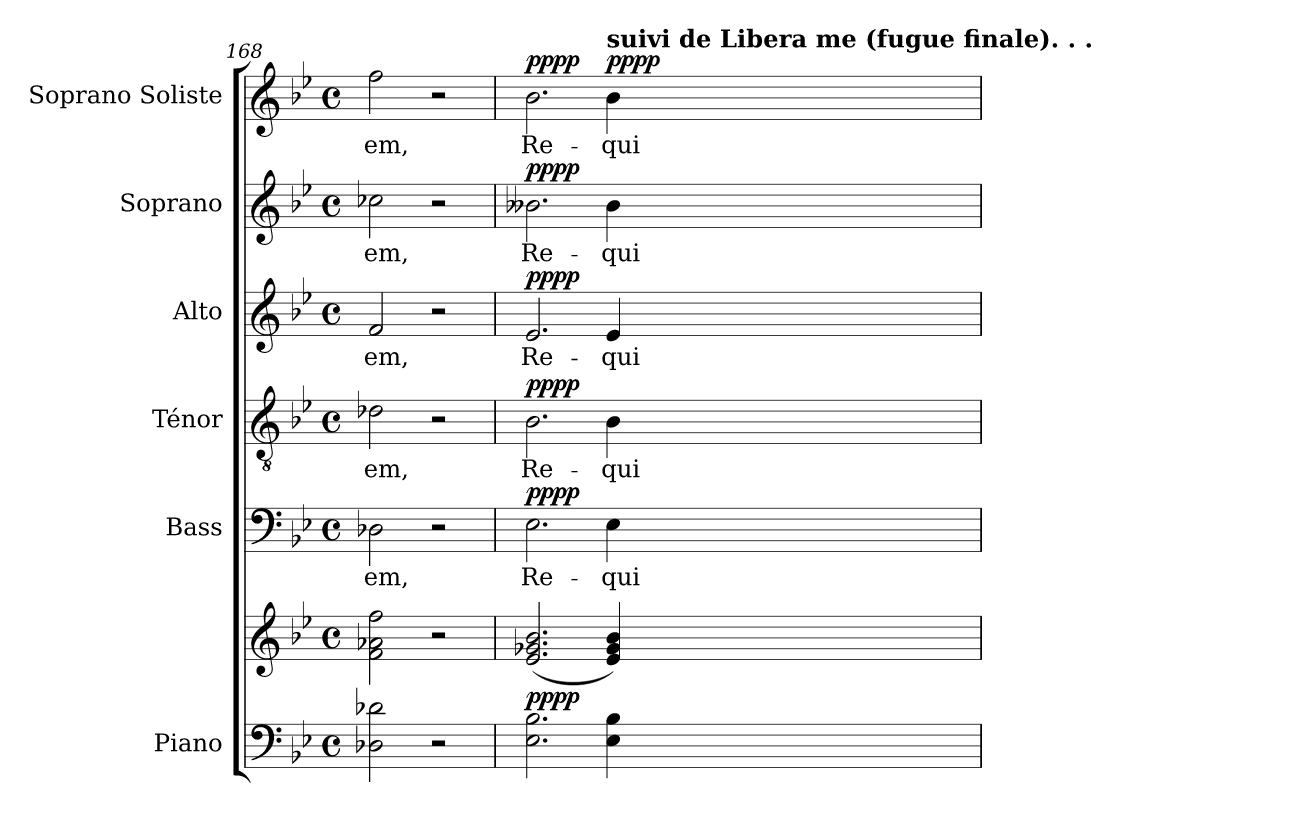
**kern	**kern	**dynam	**kern	**text	**dynam	**kern	**text	**dynam	**kern	**text	**dynam	**kern	**text	**dynam	**kern	**text	**dynam
*part6	*part6	*part6	*part5	*part5	*part5	*part4	*part4	*part4	*part3	*part3	*part3	*part2	*part2	*part2	*part1	*part1	*part1
*staff7	*staff6	*staff6/7	*staff5	*staff5	*staff5	*staff4	*staff4	*staff4	*staff3	*staff3	*staff3	*staff2	*staff2	*staff2	*staff1	*staff1	*staff1
*I"Piano	*	*	*I"Bass	*	*	*I"Ténor	*	*	*I"Alto	*	*	*I"Soprano	*	*	*I"Soprano Soliste	*	*
*I'Pno.	*	*	*I'B.	*	*	*I'T.	*	*	*I'A.	*	*	*I'S.	*	*	*	*	*
*clefF4	*clefG2	*	*clefF4	*	*	*clefGv2	*	*	*clefG2	*	*	*clefG2	*	*	*clefG2	*	*
*	*	*	*	*	*	*	*	*	*	*	*	*ITrd2c3	*	*	*	*	*
*k[b-e-]	*k[b-e-]	*	*k[b-e-]	*	*	*k[b-e-]	*	*	*k[b-e-]	*	*	*k[f#]	*	*	*k[b-e-]	*	*
*M4/4	*M4/4	*	*M4/4	*	*	*M4/4	*	*	*M4/4	*	*	*M4/4	*	*	*M4/4	*	*
*met(c)	*met(c)	*	*met(c)	*	*	*met(c)	*	*	*met(c)	*	*	*met(c)	*	*	*met(c)	*	*
=168	=168	=168	=168	=168	=168	=168	=168	=168	=168	=168	=168	=168	=168	=168	=168	=168	=168
2D-X\ 2d-X\	2f\ 2a-X\ 2ff\	.	2D-X\	-em,	.	2d-X\	-em,	.	2f/	-em,	.	2a-Xi\	-em,	.	2ff\	-em,	.
2r	2r	.	2r	.	.	2r	.	.	2r	.	.	2r	.	.	2r	.	.
=169	=169	=169	=169	=169	=169	=169	=169	=169	=169	=169	=169	=169	=169	=169	=169	=169	=169
!	!	!LO:DY:a=2	!	!	!LO:DY:a	!	!	!LO:DY:a	!	!	!LO:DY:a	!	!	!LO:DY:a	!	!	!LO:DY:a
2.E-\ 2.B-\	(>2.e-/ 2.g-X/ 2.b-/	pppp	2.E-\	Re-	pppp	2.B-\	Re-	pppp	2.e-/	Re-	pppp	2.g-Xi\	Re-	pppp	2.b-\	Re-	pppp
!	!	!	!	!	!	!	!	!	!	!	!	!	!	!	!LO:TX:a:B:t=suivi de Libera me (fugue finale). . .	!	!
!	!	!	!	!	!	!	!	!	!	!	!	!	!	!	!	!	!LO:DY:a
4E-\ 4B-\	4e-/ 4g-/ 4b-/)	.	4E-\	-qui-	.	4B-\	-qui-	.	4e-/	-qui-	.	4g-i\	-qui-	.	4b-\	-qui-	pppp
=	=	=	=	=	=	=	=	=	=	=	=	=	=	=	=	=	=
*-	*-	*-	*-	*-	*-	*-	*-	*-	*-	*-	*-	*-	*-	*-	*-	*-	*-
